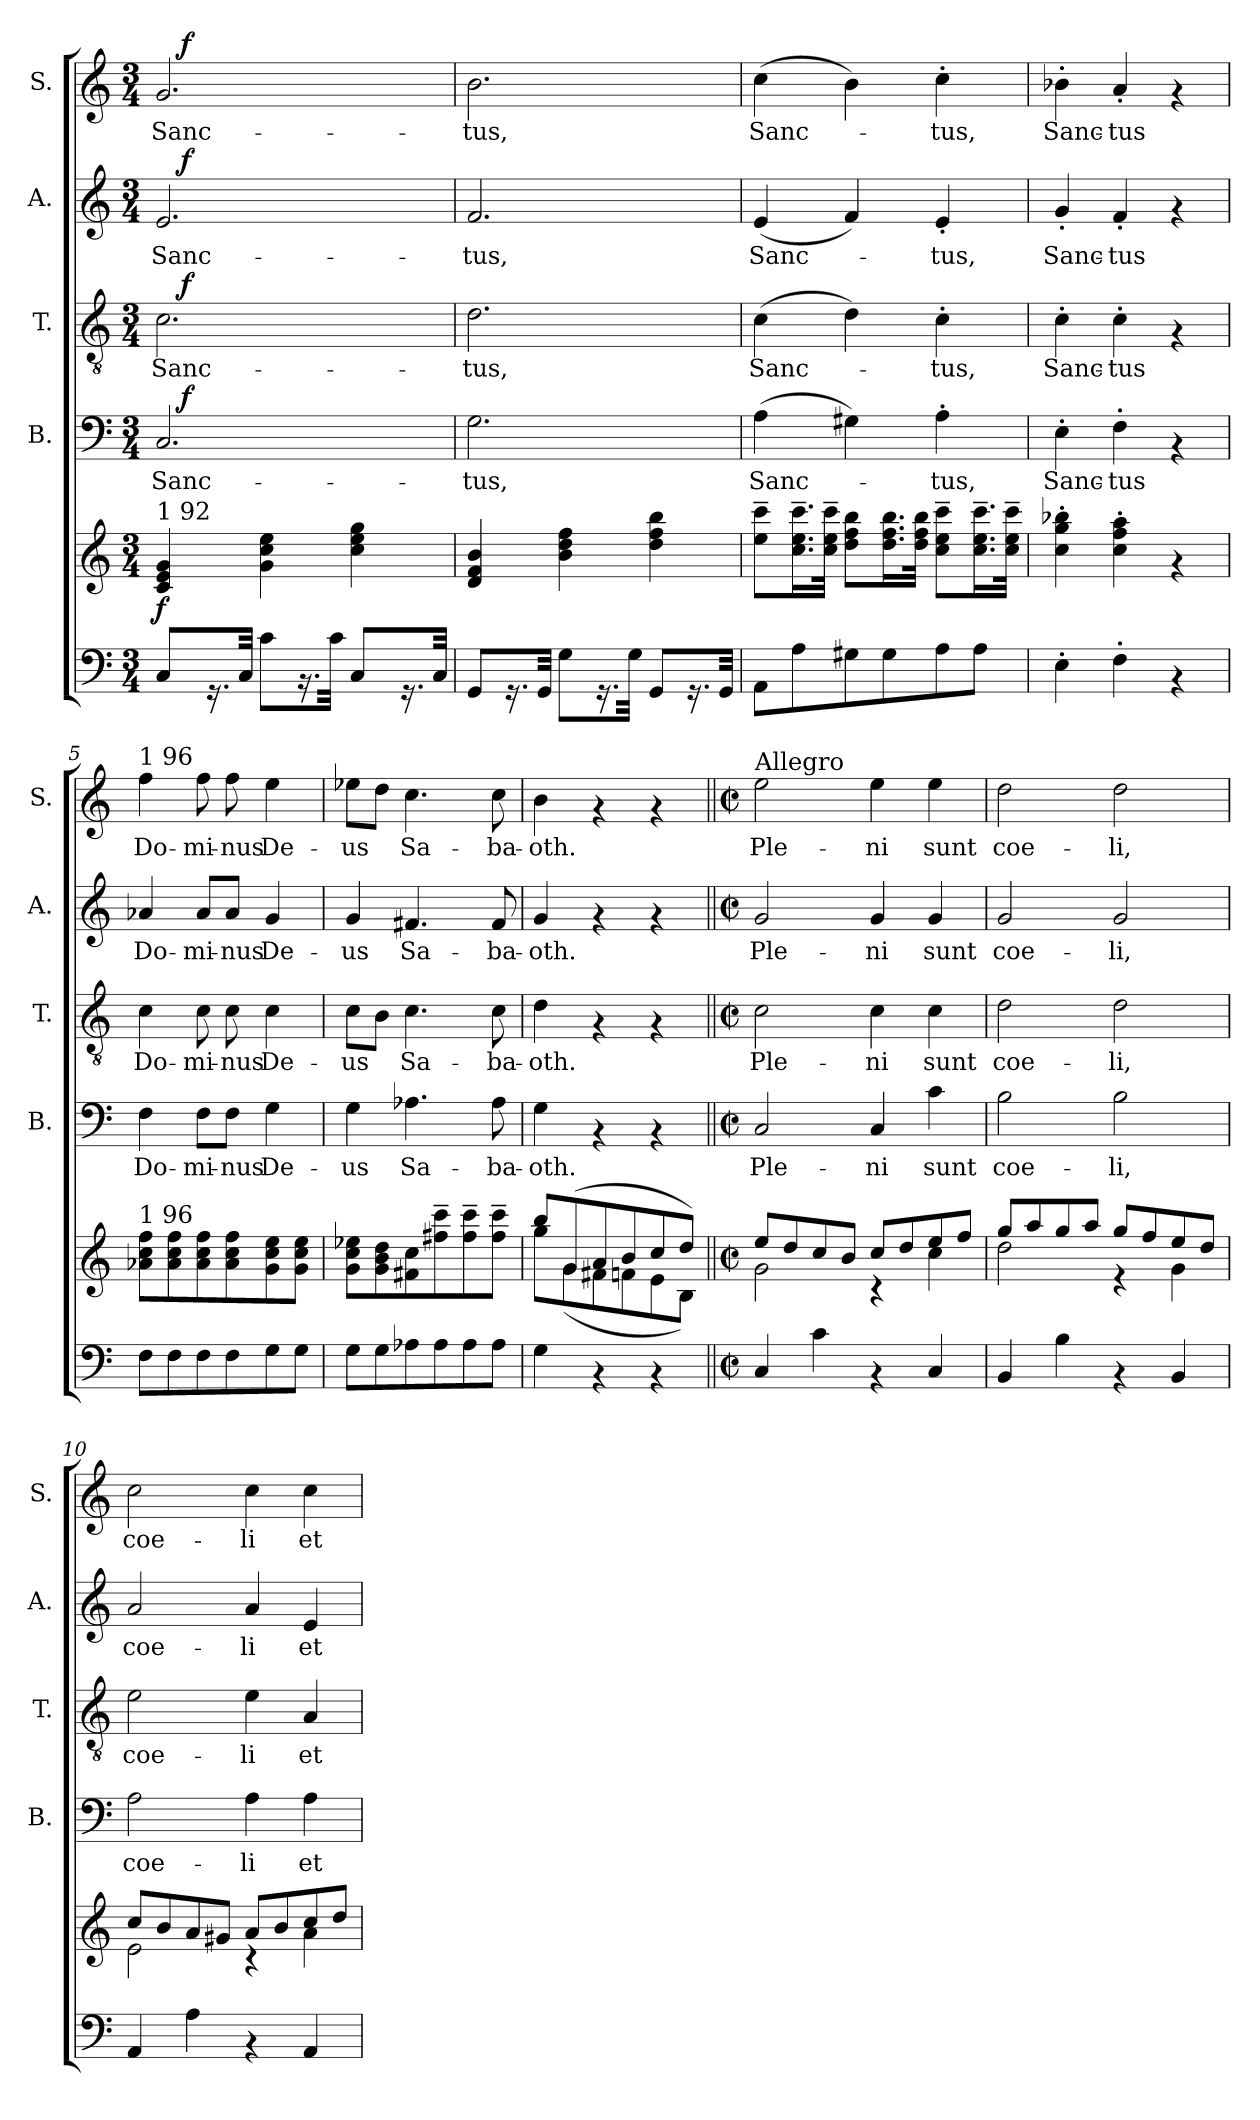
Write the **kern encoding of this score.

**kern	**kern	**dynam	**kern	**text	**dynam	**kern	**text	**dynam	**kern	**text	**dynam	**kern	**text	**dynam
*part5	*part5	*part5	*part4	*part4	*part4	*part3	*part3	*part3	*part2	*part2	*part2	*part1	*part1	*part1
*staff6	*staff5	*staff5/6	*staff4	*staff4	*staff4	*staff3	*staff3	*staff3	*staff2	*staff2	*staff2	*staff1	*staff1	*staff1
*	*	*	*I"B.	*	*	*I"T.	*	*	*I"A.	*	*	*I"S.	*	*
*	*	*	*I'B.	*	*	*I'T.	*	*	*I'A.	*	*	*I'S.	*	*
*clefF4	*clefG2	*	*clefF4	*	*	*clefGv2	*	*	*clefG2	*	*	*clefG2	*	*
*k[]	*k[]	*	*k[]	*	*	*k[]	*	*	*k[]	*	*	*k[]	*	*
*C:	*C:	*	*C:	*	*	*C:	*	*	*C:	*	*	*C:	*	*
*M3/4	*M3/4	*	*M3/4	*	*	*M3/4	*	*	*M3/4	*	*	*M3/4	*	*
=1	=1	=1	=1	=1	=1	=1	=1	=1	=1	=1	=1	=1	=1	=1
!	!	!	!	!	!	!	!	!	!	!	!	!LO:TX:a:t=Adagio maestoso	!	!
!	!LO:TX:a:t=1 92	!	!	!	!	!	!	!	!	!	!	!	!	!
!	!	!LO:DY:b	!	!LO:LY:b	!	!	!LO:LY:b	!	!	!LO:LY:b	!	!	!LO:LY:b	!
*	*	*	*^	*	*	*^	*	*	*^	*	*	*^	*	*
8C/L	4c/ 4e/ 4g/	f	2.C/	16ryy	Sanc-	.	2.c\	16ryy	Sanc-	.	2.e/	16ryy	Sanc-	.	2.g/	16ryy	Sanc-	.
!	!	!	!	!	!	!LO:DY:a	!	!	!	!LO:DY:a	!	!	!	!LO:DY:a	!	!	!	!LO:DY:a
.	.	.	.	2ryy	.	f	.	2ryy	.	f	.	2ryy	.	f	.	2ryy	.	f
16.rGG	.	.	.	.	.	.	.	.	.	.	.	.	.	.	.	.	.	.
32C/Jkk	.	.	.	.	.	.	.	.	.	.	.	.	.	.	.	.	.	.
8c\L	4g\ 4cc\ 4ee\	.	.	.	.	.	.	.	.	.	.	.	.	.	.	.	.	.
16.rBB	.	.	.	.	.	.	.	.	.	.	.	.	.	.	.	.	.	.
32c\Jkk	.	.	.	.	.	.	.	.	.	.	.	.	.	.	.	.	.	.
8C/L	4cc\ 4ee\ 4gg\	.	.	.	.	.	.	.	.	.	.	.	.	.	.	.	.	.
.	.	.	.	8.ryy	.	.	.	8.ryy	.	.	.	8.ryy	.	.	.	8.ryy	.	.
16.rGG	.	.	.	.	.	.	.	.	.	.	.	.	.	.	.	.	.	.
32C/Jkk	.	.	.	.	.	.	.	.	.	.	.	.	.	.	.	.	.	.
=2	=2	=2	=2	=2	=2	=2	=2	=2	=2	=2	=2	=2	=2	=2	=2	=2	=2	=2
!	!	!	!	!	!LO:LY:b	!	!	!	!LO:LY:b	!	!	!	!LO:LY:b	!	!	!	!LO:LY:b	!
*	*	*	*v	*v	*	*	*	*	*	*	*v	*v	*	*	*v	*v	*	*
*	*	*	*	*	*	*v	*v	*	*	*	*	*	*	*	*
8GG/L	4d/ 4f/ 4b/	.	2.G\	-tus,	.	2.d\	-tus,	.	2.f/	-tus,	.	2.b\	-tus,	.
16.rGG	.	.	.	.	.	.	.	.	.	.	.	.	.	.
32GG/Jkk	.	.	.	.	.	.	.	.	.	.	.	.	.	.
8G\L	4b\ 4dd\ 4ff\	.	.	.	.	.	.	.	.	.	.	.	.	.
16.rGG	.	.	.	.	.	.	.	.	.	.	.	.	.	.
32G\Jkk	.	.	.	.	.	.	.	.	.	.	.	.	.	.
8GG/L	4dd\ 4ff\ 4bb\	.	.	.	.	.	.	.	.	.	.	.	.	.
16.rGG	.	.	.	.	.	.	.	.	.	.	.	.	.	.
32GG/Jkk	.	.	.	.	.	.	.	.	.	.	.	.	.	.
=3	=3	=3	=3	=3	=3	=3	=3	=3	=3	=3	=3	=3	=3	=3
!	!	!	!	!LO:LY:b	!	!	!LO:LY:b	!	!	!LO:LY:b	!	!	!LO:LY:b	!
8AA\L	8ee\~> 8ccc\~>L	.	(>4A\	Sanc-	.	(>4c\	Sanc-	.	(<4e/	Sanc-	.	(>4cc\	Sanc-	.
8A\	16.cc\~> 16.ee\~> 16.ccc\~>L	.	.	.	.	.	.	.	.	.	.	.	.	.
.	32cc\~> 32ee\~> 32ccc\~>JJk	.	.	.	.	.	.	.	.	.	.	.	.	.
8G#X\	8dd\ 8ff\ 8bb\L	.	4G#X\)	.	.	4d\)	.	.	4f/)	.	.	4b\)	.	.
8G#\	16.dd\ 16.ff\ 16.bb\L	.	.	.	.	.	.	.	.	.	.	.	.	.
.	32dd\ 32ff\ 32bb\JJk	.	.	.	.	.	.	.	.	.	.	.	.	.
!	!	!	!	!LO:LY:b	!	!	!LO:LY:b	!	!	!LO:LY:b	!	!	!LO:LY:b	!
8A\	8cc\~> 8ee\~> 8ccc\~>L	.	4A'>\	-tus,	.	4c'>\	-tus,	.	4e'</	-tus,	.	4cc'>\	-tus,	.
8A\J	16.cc\~> 16.ee\~> 16.ccc\~>L	.	.	.	.	.	.	.	.	.	.	.	.	.
.	32cc\~> 32ee\~> 32ccc\~>JJk	.	.	.	.	.	.	.	.	.	.	.	.	.
=4	=4	=4	=4	=4	=4	=4	=4	=4	=4	=4	=4	=4	=4	=4
!	!	!	!	!LO:LY:b	!	!	!LO:LY:b	!	!	!LO:LY:b	!	!	!LO:LY:b	!
4E'>\	4cc\'> 4gg\'> 4bb-X\'>	.	4E'>\	Sanc-	.	4c'>\	Sanc-	.	4g'</	Sanc-	.	4b-X'>\	Sanc-	.
!	!	!	!	!LO:LY:b	!	!	!LO:LY:b	!	!	!LO:LY:b	!	!	!LO:LY:b	!
4F'>\	4cc\'> 4ff\'> 4aa\'>	.	4F'>\	-tus	.	4c'>\	-tus	.	4f'</	-tus	.	4a'</	-tus	.
4rAA	4rf	.	4rAA	.	.	4rF	.	.	4rf	.	.	4rf	.	.
!!LO:LB:g=z
=5	=5	=5	=5	=5	=5	=5	=5	=5	=5	=5	=5	=5	=5	=5
!	!	!	!	!	!	!	!	!	!	!	!	!LO:TX:a:t=1 96	!	!
!	!LO:TX:a:t=1 96	!	!	!	!	!	!	!	!	!	!	!	!	!
!	!	!	!	!LO:LY:b	!	!	!LO:LY:b	!	!	!LO:LY:b	!	!	!LO:LY:b	!
8F\L	8a-X\ 8cc\ 8ff\L	.	4F\	Do-	.	4c\	Do-	.	4a-X/	Do-	.	4ff\	Do-	.
8F\	8a-\ 8cc\ 8ff\	.	.	.	.	.	.	.	.	.	.	.	.	.
!	!	!	!	!LO:LY:b	!	!	!LO:LY:b	!	!	!LO:LY:b	!	!	!LO:LY:b	!
8F\	8a-\ 8cc\ 8ff\	.	8F\L	-mi-	.	8c\	-mi-	.	8a-/L	-mi-	.	8ff\	-mi-	.
!	!	!	!	!LO:LY:b	!	!	!LO:LY:b	!	!	!LO:LY:b	!	!	!LO:LY:b	!
8F\	8a-\ 8cc\ 8ff\	.	8F\J	-nus	.	8c\	-nus	.	8a-/J	-nus	.	8ff\	-nus	.
!	!	!	!	!LO:LY:b	!	!	!LO:LY:b	!	!	!LO:LY:b	!	!	!LO:LY:b	!
8G\	8g\ 8cc\ 8ee\	.	4G\	De-	.	4c\	De-	.	4g/	De-	.	4ee\	De-	.
8G\J	8g\ 8cc\ 8ee\J	.	.	.	.	.	.	.	.	.	.	.	.	.
=6	=6	=6	=6	=6	=6	=6	=6	=6	=6	=6	=6	=6	=6	=6
!	!	!	!	!LO:LY:b	!	!	!LO:LY:b	!	!	!LO:LY:b	!	!	!LO:LY:b	!
8G\L	8g\ 8cc\ 8ee-X\L	.	4G\	-us	.	8c\L	-us	.	4g/	-us	.	8ee-X\L	-us	.
8G\	8g\ 8b\ 8dd\	.	.	.	.	8B\J	.	.	.	.	.	8dd\J	.	.
!	!	!	!	!LO:LY:b	!	!	!LO:LY:b	!	!	!LO:LY:b	!	!	!LO:LY:b	!
8A-X\	8f#X\ 8cc\	.	4.A-X\	Sa-	.	4.c\	Sa-	.	4.f#X/	Sa-	.	4.cc\	Sa-	.
8A-\	8ff#X\~> 8ccc\~>	.	.	.	.	.	.	.	.	.	.	.	.	.
8A-\	8ff#\~> 8ccc\~>	.	.	.	.	.	.	.	.	.	.	.	.	.
!	!	!	!	!LO:LY:b	!	!	!LO:LY:b	!	!	!LO:LY:b	!	!	!LO:LY:b	!
8A-\J	8ff#\~> 8ccc\~>J	.	8A-\	-ba-	.	8c\	-ba-	.	8f#/	-ba-	.	8cc\	-ba-	.
=7	=7	=7	=7	=7	=7	=7	=7	=7	=7	=7	=7	=7	=7	=7
*	*^	*	*	*	*	*	*	*	*	*	*	*	*	*
!	!	!	!	!	!LO:LY:b	!	!	!LO:LY:b	!	!	!LO:LY:b	!	!	!LO:LY:b	!
4G\	8bb/L	8gg\L	.	4G\	-oth.	.	4d\	-oth.	.	4g/	-oth.	.	4b\	-oth.	.
.	(>8g/	(<8g\	.	.	.	.	.	.	.	.	.	.	.	.	.
4rAA	8a/	8f#X\	.	4rAA	.	.	4rF	.	.	4rf	.	.	4rf	.	.
.	8b/	8fn\	.	.	.	.	.	.	.	.	.	.	.	.	.
4rAA	8cc/	8e\	.	4rAA	.	.	4rF	.	.	4rf	.	.	4rf	.	.
.	8dd/J)	8B\J)	.	.	.	.	.	.	.	.	.	.	.	.	.
=8||	=8||	=8||	=8||	=8||	=8||	=8||	=8||	=8||	=8||	=8||	=8||	=8||	=8||	=8||	=8||
*M2/2	*M2/2	*	*	*M2/2	*	*	*M2/2	*	*	*M2/2	*	*	*M2/2	*	*
*met(c|)	*met(c|)	*	*	*met(c|)	*	*	*met(c|)	*	*	*met(c|)	*	*	*met(c|)	*	*
!	!	!	!	!	!	!	!	!	!	!	!	!	!LO:TX:a:t=Allegro	!	!
!	!	!	!	!	!LO:LY:b	!	!	!LO:LY:b	!	!	!LO:LY:b	!	!	!LO:LY:b	!
4C/	8ee/L	2g\	.	2C/	Ple-	.	2c\	Ple-	.	2g/	Ple-	.	2ee\	Ple-	.
.	8dd/	.	.	.	.	.	.	.	.	.	.	.	.	.	.
4c\	8cc/	.	.	.	.	.	.	.	.	.	.	.	.	.	.
.	8b/J	.	.	.	.	.	.	.	.	.	.	.	.	.	.
!	!	!	!	!	!LO:LY:b	!	!	!LO:LY:b	!	!	!LO:LY:b	!	!	!LO:LY:b	!
4rAA	8cc/L	4rc	.	4C/	-ni	.	4c\	-ni	.	4g/	-ni	.	4ee\	-ni	.
.	8dd/	.	.	.	.	.	.	.	.	.	.	.	.	.	.
!	!	!	!	!	!LO:LY:b	!	!	!LO:LY:b	!	!	!LO:LY:b	!	!	!LO:LY:b	!
4C/	8ee/	4cc\	.	4c\	sunt	.	4c\	sunt	.	4g/	sunt	.	4ee\	sunt	.
.	8ff/J	.	.	.	.	.	.	.	.	.	.	.	.	.	.
=9	=9	=9	=9	=9	=9	=9	=9	=9	=9	=9	=9	=9	=9	=9	=9
!	!	!	!	!	!LO:LY:b	!	!	!LO:LY:b	!	!	!LO:LY:b	!	!	!LO:LY:b	!
4BB/	8gg/L	2dd\	.	2B\	coe-	.	2d\	coe-	.	2g/	coe-	.	2dd\	coe-	.
.	8aa/	.	.	.	.	.	.	.	.	.	.	.	.	.	.
4B\	8gg/	.	.	.	.	.	.	.	.	.	.	.	.	.	.
.	8aa/J	.	.	.	.	.	.	.	.	.	.	.	.	.	.
!	!	!	!	!	!LO:LY:b	!	!	!LO:LY:b	!	!	!LO:LY:b	!	!	!LO:LY:b	!
4rAA	8gg/L	4rd	.	2B\	-li,	.	2d\	-li,	.	2g/	-li,	.	2dd\	-li,	.
.	8ff/	.	.	.	.	.	.	.	.	.	.	.	.	.	.
4BB/	8ee/	4g\	.	.	.	.	.	.	.	.	.	.	.	.	.
.	8dd/J	.	.	.	.	.	.	.	.	.	.	.	.	.	.
=10	=10	=10	=10	=10	=10	=10	=10	=10	=10	=10	=10	=10	=10	=10	=10
!	!	!	!	!	!LO:LY:b	!	!	!LO:LY:b	!	!	!LO:LY:b	!	!	!LO:LY:b	!
4AA/	8cc/L	2e\	.	2A\	coe-	.	2e\	coe-	.	2a/	coe-	.	2cc\	coe-	.
.	8b/	.	.	.	.	.	.	.	.	.	.	.	.	.	.
4A\	8a/	.	.	.	.	.	.	.	.	.	.	.	.	.	.
.	8g#X/J	.	.	.	.	.	.	.	.	.	.	.	.	.	.
!	!	!	!	!	!LO:LY:b	!	!	!LO:LY:b	!	!	!LO:LY:b	!	!	!LO:LY:b	!
4rAA	8a/L	4rc	.	4A\	-li	.	4e\	-li	.	4a/	-li	.	4cc\	-li	.
.	8b/	.	.	.	.	.	.	.	.	.	.	.	.	.	.
!	!	!	!	!	!LO:LY:b	!	!	!LO:LY:b	!	!	!LO:LY:b	!	!	!LO:LY:b	!
4AA/	8cc/	4a\	.	4A\	et	.	4A/	et	.	4e/	et	.	4cc\	et	.
.	8dd/J	.	.	.	.	.	.	.	.	.	.	.	.	.	.
*	*v	*v	*	*	*	*	*	*	*	*	*	*	*	*	*
=	=	=	=	=	=	=	=	=	=	=	=	=	=	=
*-	*-	*-	*-	*-	*-	*-	*-	*-	*-	*-	*-	*-	*-	*-
